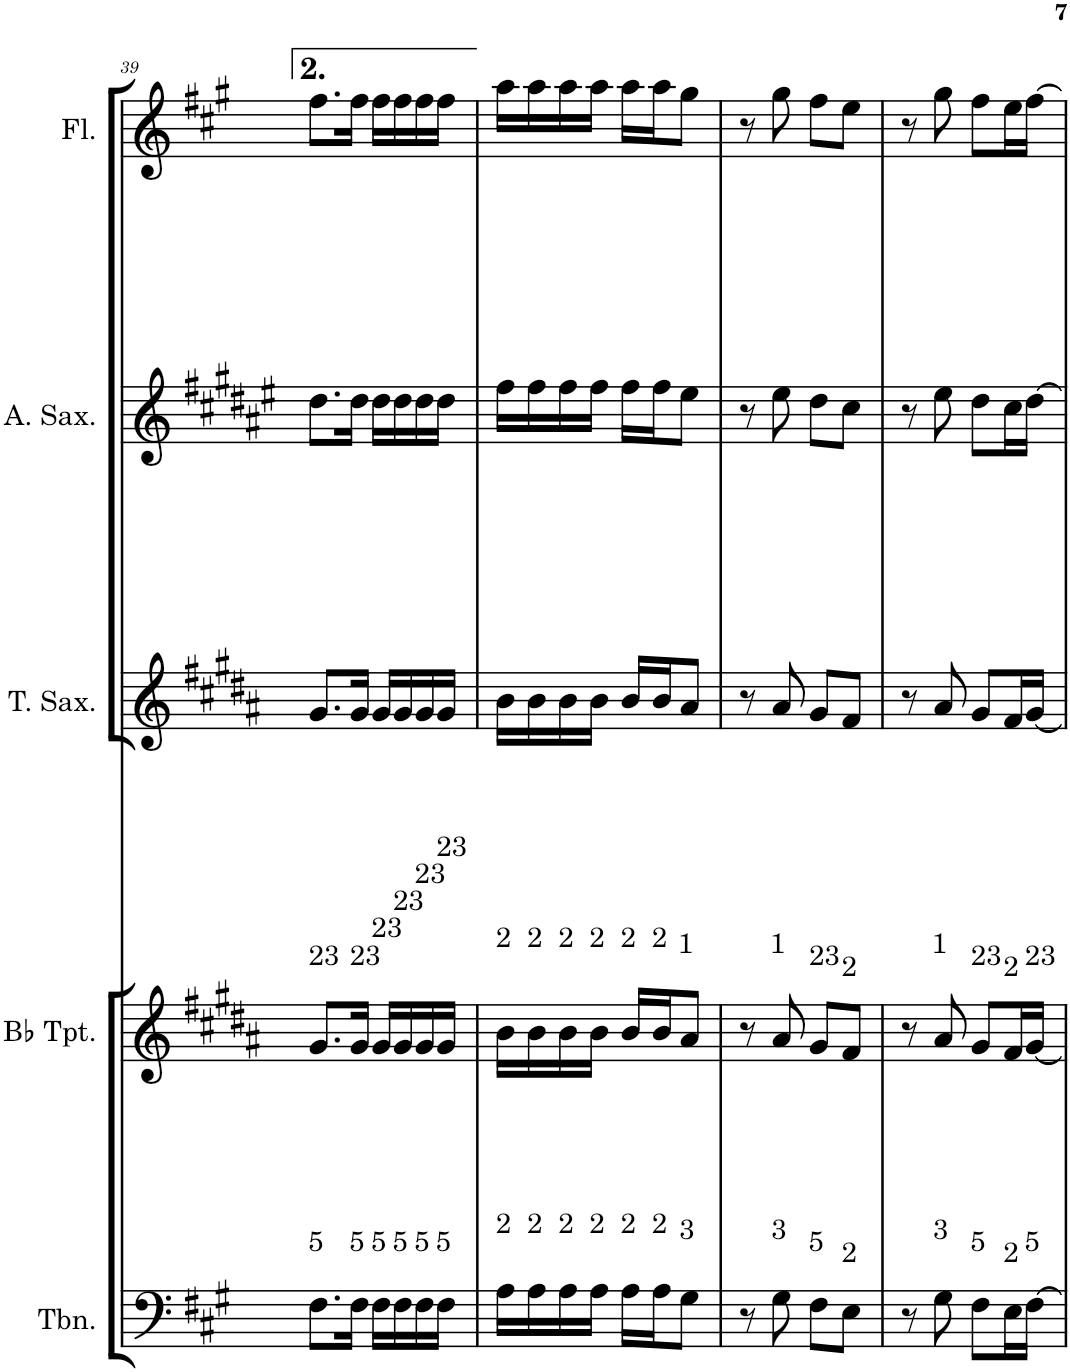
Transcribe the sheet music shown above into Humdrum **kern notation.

**kern	**kern	**kern	**kern	**kern
*part5	*part4	*part3	*part2	*part1
*staff5	*staff4	*staff3	*staff2	*staff1
*I"Trombone	*I"Bb Trumpet	*I"Tenor Saxophone	*I"Alto Saxophone	*I"Flute
*I'Tbn.	*I'Bb Tpt.	*I'T. Sax.	*I'A. Sax.	*I'Fl.
!!LO:PB:g=z
*clefF4	*clefG2	*clefG2	*clefG2	*clefG2
*	*Trd1c2	*Trd8c14	*Trd5c9	*
*k[f#c#g#]	*k[f#c#g#d#a#]	*k[f#c#g#d#a#]	*k[f#c#g#d#a#e#]	*k[f#c#g#]
*M2/4	*M2/4	*M2/4	*M2/4	*M2/4
=39	=39	=39	=39	=39
!	!LO:TX:a:t=23	!	!	!
!LO:TX:a:t=5	!	!	!	!
8.F#\L	8.g#/L	8.g#/L	8.dd#\L	8.ff#\L
!	!LO:TX:a:t=23	!	!	!
!LO:TX:a:t=5	!	!	!	!
16F#\Jk	16g#/Jk	16g#/Jk	16dd#\Jk	16ff#\Jk
!	!LO:TX:a:t=23	!	!	!
!LO:TX:a:t=5	!	!	!	!
16F#\LL	16g#/LL	16g#/LL	16dd#\LL	16ff#\LL
!	!LO:TX:a:t=23	!	!	!
!LO:TX:a:t=5	!	!	!	!
16F#\	16g#/	16g#/	16dd#\	16ff#\
!	!LO:TX:a:t=23	!	!	!
!LO:TX:a:t=5	!	!	!	!
16F#\	16g#/	16g#/	16dd#\	16ff#\
!	!LO:TX:a:t=23	!	!	!
!LO:TX:a:t=5	!	!	!	!
16F#\JJ	16g#/JJ	16g#/JJ	16dd#\JJ	16ff#\JJ
=40	=40	=40	=40	=40
!	!LO:TX:a:t=2	!	!	!
!LO:TX:a:t=2	!	!	!	!
16A\LL	16b\LL	16b\LL	16ff#\LL	16aa\LL
!	!LO:TX:a:t=2	!	!	!
!LO:TX:a:t=2	!	!	!	!
16A\	16b\	16b\	16ff#\	16aa\
!	!LO:TX:a:t=2	!	!	!
!LO:TX:a:t=2	!	!	!	!
16A\	16b\	16b\	16ff#\	16aa\
!	!LO:TX:a:t=2	!	!	!
!LO:TX:a:t=2	!	!	!	!
16A\JJ	16b\JJ	16b\JJ	16ff#\JJ	16aa\JJ
!	!LO:TX:a:t=2	!	!	!
!LO:TX:a:t=2	!	!	!	!
16A\LL	16b/LL	16b/LL	16ff#\LL	16aa\LL
!	!LO:TX:a:t=2	!	!	!
!LO:TX:a:t=2	!	!	!	!
16A\J	16b/J	16b/J	16ff#\J	16aa\J
!	!LO:TX:a:t=1	!	!	!
!LO:TX:a:t=3	!	!	!	!
8G#\J	8a#/J	8a#/J	8ee#\J	8gg#\J
=41	=41	=41	=41	=41
8r	8r	8r	8r	8r
!	!LO:TX:a:t=1	!	!	!
!LO:TX:a:t=3	!	!	!	!
8G#\	8a#/	8a#/	8ee#\	8gg#\
!	!LO:TX:a:t=23	!	!	!
!LO:TX:a:t=5	!	!	!	!
8F#\L	8g#/L	8g#/L	8dd#\L	8ff#\L
!	!LO:TX:a:t=2	!	!	!
!LO:TX:a:t=2	!	!	!	!
8E\J	8f#/J	8f#/J	8cc#\J	8ee\J
=42	=42	=42	=42	=42
8r	8r	8r	8r	8r
!	!LO:TX:a:t=1	!	!	!
!LO:TX:a:t=3	!	!	!	!
8G#\	8a#/	8a#/	8ee#\	8gg#\
!	!LO:TX:a:t=23	!	!	!
!LO:TX:a:t=5	!	!	!	!
8F#\L	8g#/L	8g#/L	8dd#\L	8ff#\L
!	!LO:TX:a:t=2	!	!	!
!LO:TX:a:t=2	!	!	!	!
16E\L	16f#/L	16f#/L	16cc#\L	16ee\L
!	!LO:TX:a:t=23	!	!	!
!LO:TX:a:t=5	!	!	!	!
[16F#\JJ	[16g#/JJ	[16g#/JJ	[16dd#\JJ	[16ff#\JJ
=	=	=	=	=
*-	*-	*-	*-	*-
